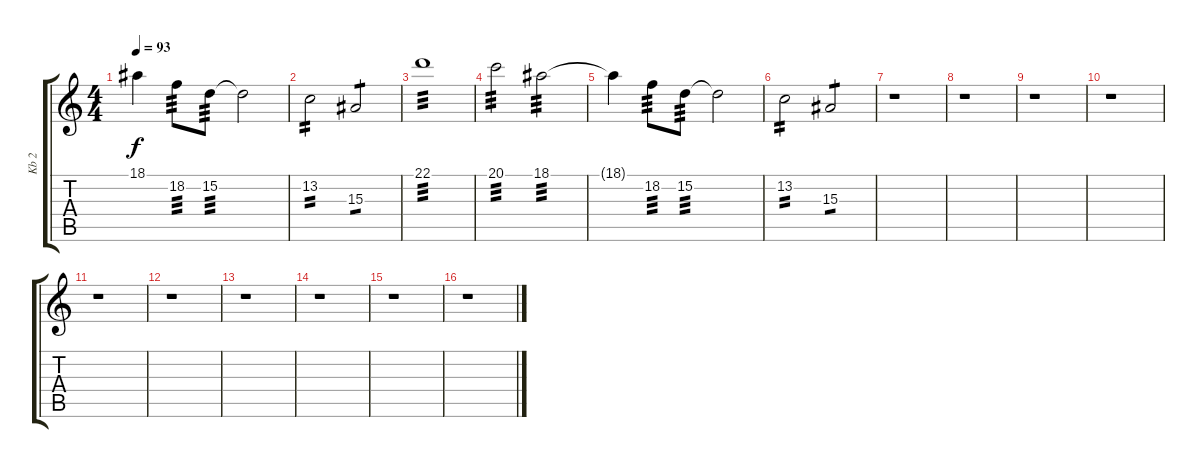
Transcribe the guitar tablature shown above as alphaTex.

\track ("Kb 2" "Kb 2") {instrument marimba}
\staff {score tabs}
\tuning (E4 B3 G3 D3 A2 E2) {hide}
\ts (4 4)
\tempo 93
\clef g2
\ks c
18.1{t}.4{dy f} 18.2.8{tp 3} 15.2.8{tp 3} 15.2{t}.2 |
13.2.2{tp 2} 15.3.2{tp 1} |
22.1.1{tp 3} |
20.1.2{tp 3} 18.1.2{tp 3} |
18.1{t}.4 18.2.8{tp 3} 15.2.8{tp 3} 15.2{t}.2 |
13.2.2{tp 2} 15.3.2{tp 1} |
r.1 |
r.1 |
r.1 |
r.1 |
r.1 |
r.1 |
r.1 |
r.1 |
r.1 |
r.1
